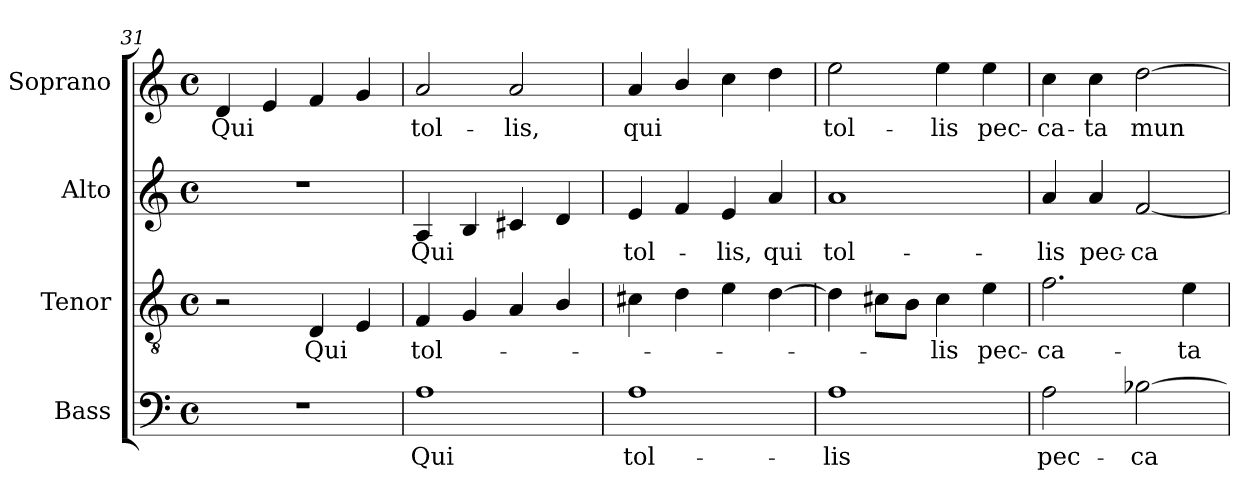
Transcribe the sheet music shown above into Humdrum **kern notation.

**kern	**text	**kern	**text	**kern	**text	**kern	**text
*part4	*part4	*part3	*part3	*part2	*part2	*part1	*part1
*staff4	*staff4	*staff3	*staff3	*staff2	*staff2	*staff1	*staff1
*I"Bass	*	*I"Tenor	*	*I"Alto	*	*I"Soprano	*
*I'B.	*	*I'T.	*	*I'A.	*	*I'S.	*
!!LO:LB:g=z
*clefF4	*	*clefGv2	*	*clefG2	*	*clefG2	*
*	*	*ITrd7c12	*	*	*	*	*
*k[]	*	*k[]	*	*k[]	*	*k[]	*
*C:	*	*C:	*	*C:	*	*C:	*
*M4/4	*	*M4/4	*	*M4/4	*	*M4/4	*
*met(c)	*	*met(c)	*	*met(c)	*	*met(c)	*
=31	=31	=31	=31	=31	=31	=31	=31
!	!	!	!	!	!	!	!LO:LY:b:color=#000000
1r	.	2r	.	1r	.	4di/	Qui
.	.	.	.	.	.	4ei/	.
!	!	!	!LO:LY:b:color=#000000	!	!	!	!
.	.	4DDi/	Qui	.	.	4fi/	.
.	.	4EEi/	.	.	.	4gi/	.
=32	=32	=32	=32	=32	=32	=32	=32
!	!LO:LY:b:color=#000000	!	!	!	!	!	!
!	!	!	!LO:LY:b:color=#000000	!	!	!	!
!	!	!	!	!	!LO:LY:b:color=#000000	!	!
!	!	!	!	!	!	!	!LO:LY:b:color=#000000
1Ai	Qui	4FFi/	tol-	4Ai/	Qui	2ai/	tol-
.	.	4GGi/	.	4Bi/	.	.	.
!	!	!	!	!	!	!	!LO:LY:b:color=#000000
.	.	4AAi/	.	4c#Xi/	.	2ai/	-lis,
.	.	4BBi/	.	4di/	.	.	.
=33	=33	=33	=33	=33	=33	=33	=33
!	!LO:LY:b:color=#000000	!	!	!	!	!	!
!	!	!	!	!	!LO:LY:b:color=#000000	!	!
!	!	!	!	!	!	!	!LO:LY:b:color=#000000
1Ai	tol-	4C#Xi\	.	4ei/	tol-	4ai/	qui
.	.	4Di\	.	4fi/	.	4bi/	.
!	!	!	!	!	!LO:LY:b:color=#000000	!	!
.	.	4Ei\	.	4ei/	-lis,	4cci\	.
!	!	!	!	!	!LO:LY:b:color=#000000	!	!
.	.	[4Di\	.	4ai/	qui	4ddi\	.
=34	=34	=34	=34	=34	=34	=34	=34
!	!LO:LY:b:color=#000000	!	!	!	!	!	!
!	!	!	!	!	!LO:LY:b:color=#000000	!	!
!	!	!	!	!	!	!	!LO:LY:b:color=#000000
1Ai	-lis	4Di\]	.	1ai	tol-	2eei\	tol-
.	.	8C#Xi\L	.	.	.	.	.
.	.	8BBi\J	.	.	.	.	.
!	!	!	!LO:LY:b:color=#000000	!	!	!	!
!	!	!	!	!	!	!	!LO:LY:b:color=#000000
.	.	4C#i\	-lis	.	.	4eei\	-lis
!	!	!	!LO:LY:b:color=#000000	!	!	!	!
!	!	!	!	!	!	!	!LO:LY:b:color=#000000
.	.	4Ei\	pec-	.	.	4eei\	pec-
=35	=35	=35	=35	=35	=35	=35	=35
!	!LO:LY:b:color=#000000	!	!	!	!	!	!
!	!	!	!LO:LY:b:color=#000000	!	!	!	!
!	!	!	!	!	!LO:LY:b:color=#000000	!	!
!	!	!	!	!	!	!	!LO:LY:b:color=#000000
2Ai\	pec-	2.Fi\	-ca-	4ai/	-lis	4cci\	-ca-
!	!	!	!	!	!LO:LY:b:color=#000000	!	!
!	!	!	!	!	!	!	!LO:LY:b:color=#000000
.	.	.	.	4ai/	pec-	4cci\	-ta
!	!LO:LY:b:color=#000000	!	!	!	!	!	!
!	!	!	!	!	!LO:LY:b:color=#000000	!	!
!	!	!	!	!	!	!	!LO:LY:b:color=#000000
[2B-Xi\	-ca-	.	.	[2fi/	-ca-	[2ddi\	mun-
!	!	!	!LO:LY:b:color=#000000	!	!	!	!
.	.	4Ei\	-ta	.	.	.	.
=	=	=	=	=	=	=	=
*-	*-	*-	*-	*-	*-	*-	*-
